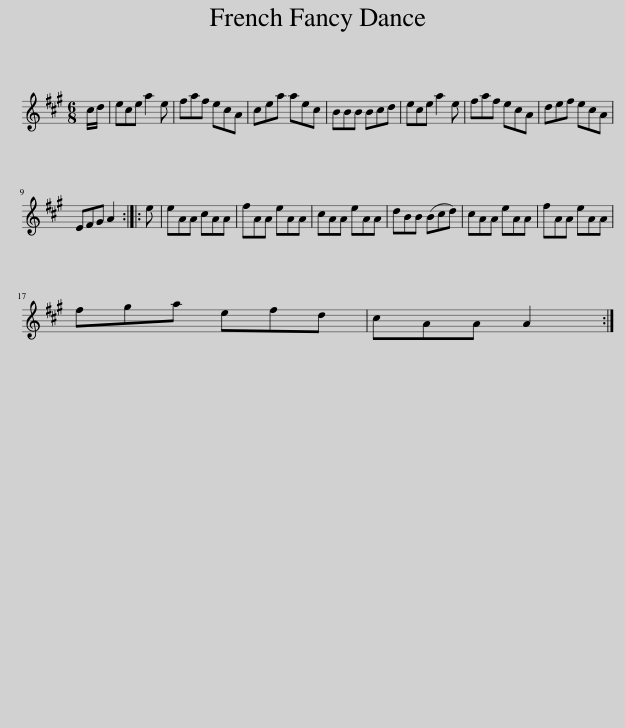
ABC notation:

X:1
L:1/8
M:6/8
I:linebreak $
K:A
V:1 treble
V:1
 c/d/ | ece a2 e | faf ecA | cea aec | BBB Bcd | %5
 ece a2 e | faf ecA | def ecA |$ EFG A2 :: e | %10
 eAA cAA | fAA eAA | cAA eAA | dBB (Bcd) | cAA eAA | %15
 fAA eAA |$ fga efd | cAA A2 :| %18
